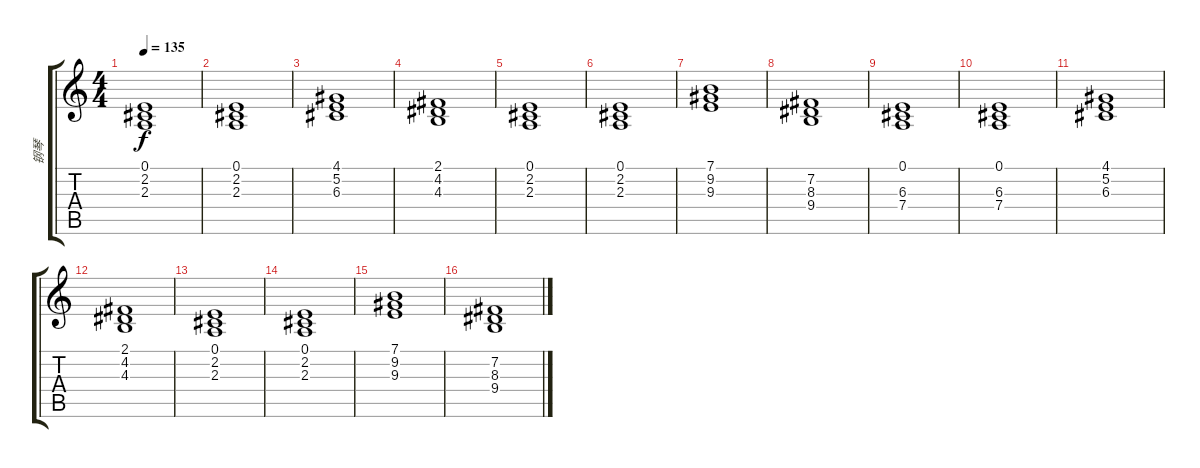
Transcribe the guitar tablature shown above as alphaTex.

\track ("钢琴" "钢琴") {instrument acousticgrandpiano}
\staff {score tabs}
\tuning (E4 B3 G3 D3 A2 E2) {hide}
\ts (4 4)
\tempo 135
\clef g2
\ks c
(0.1 2.2 2.3).1{dy f} |
(0.1 2.2 2.3).1 |
(4.1 5.2 6.3).1 |
(2.1 4.2 4.3).1 |
(0.1 2.2 2.3).1 |
(0.1 2.2 2.3).1 |
(7.1 9.2 9.3).1 |
(7.2 8.3 9.4).1 |
(0.1 6.3 7.4).1 |
(0.1 6.3 7.4).1 |
(4.1 5.2 6.3).1 |
(2.1 4.2 4.3).1 |
(0.1 2.2 2.3).1 |
(0.1 2.2 2.3).1 |
(7.1 9.2 9.3).1 |
(7.2 8.3 9.4).1
